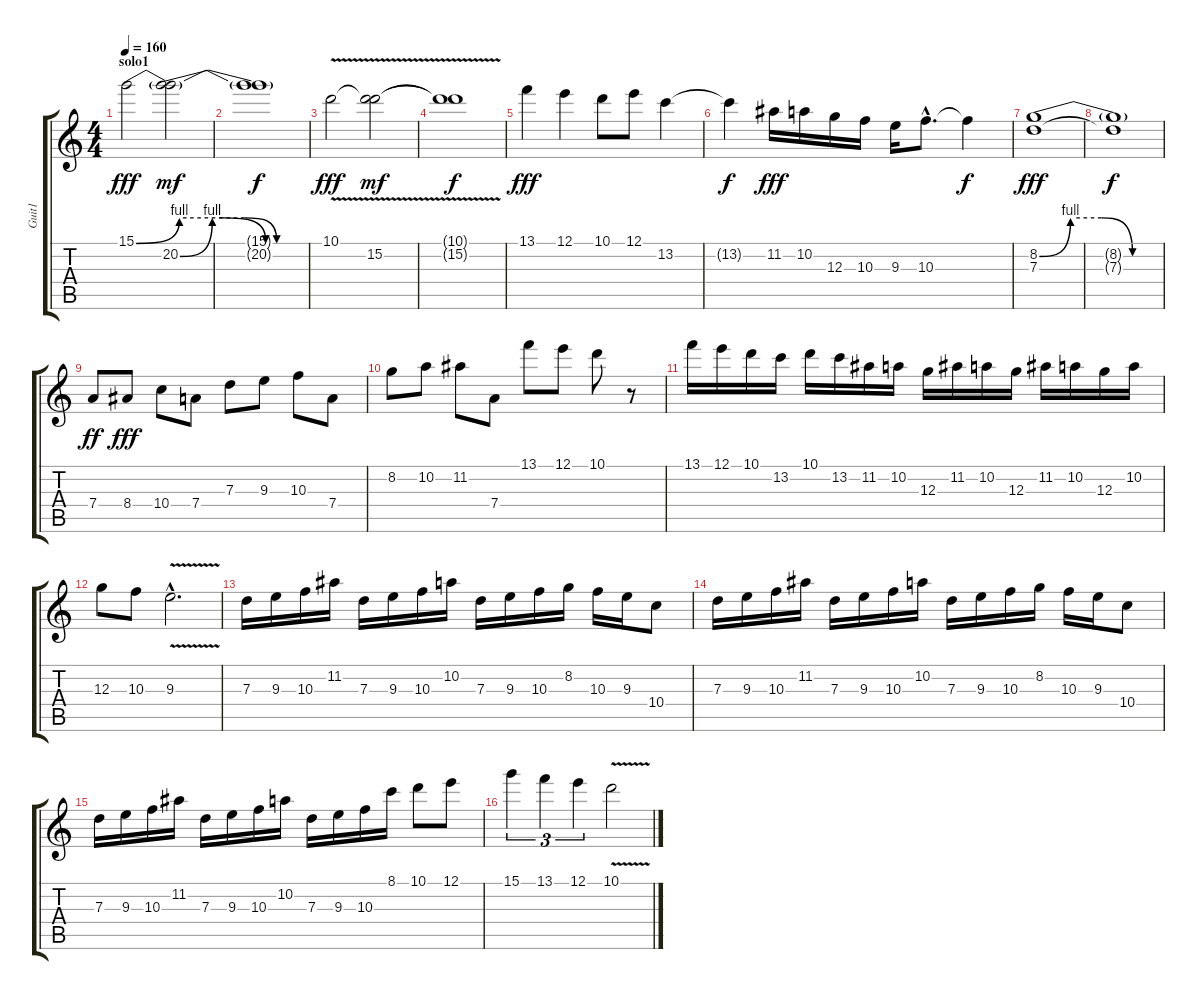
\track ("Guit1" "Guit1") {instrument overdrivenguitar}
\staff {score tabs}
\tuning (E4 B3 G3 D3 A2 E2) {hide}
\ts (4 4)
\section ("" "solo1")
\tempo 160
\clef g2
\ks c
15.1{be (custom 0 0 15 4 30 4 45 0 60 0)}.2{dy fff volume 13 balance 8} (15.1{t} 20.2{be (custom 0 0 15 4 30 4 45 0 60 0)}).2{dy mf} |
(15.1{t} 20.2{t}).1{dy f} |
10.1{v}.2{dy fff} (10.1{t} 15.2{v}).2{dy mf} |
(10.1{t} 15.2{t}).1{dy f} |
13.1.4{dy fff} 12.1.4 10.1.8 12.1.8 13.2.4 |
13.2{t}.4{dy f} 11.2.16{dy fff} 10.2.16 12.3.16 10.3.16 9.3.16 10.3{hac}.8{d} 10.3{t}.4{dy f} |
(8.2{be (custom 0 0 15 4 30 4 45 0 60 0)} 7.3).1{dy fff} |
(8.2{t} 7.3{t}).1{dy f} |
7.4.8{dy ff} 8.4.8{dy fff} 10.4.8 7.4.8 7.3.8 9.3.8 10.3.8 7.4.8 |
8.2.8 10.2.8 11.2.8 7.4.8 13.1.8 12.1.8 10.1.8 r.8 |
13.1.16 12.1.16 10.1.16 13.2.16 10.1.16 13.2.16 11.2.16 10.2.16 12.3.16 11.2.16 10.2.16 12.3.16 11.2.16 10.2.16 12.3.16 10.2.16 |
12.3.8 10.3.8 9.3{v hac}.2{d} |
7.3.16 9.3.16 10.3.16 11.2.16 7.3.16 9.3.16 10.3.16 10.2.16 7.3.16 9.3.16 10.3.16 8.2.16 10.3.16 9.3.16 10.4.8 |
7.3.16 9.3.16 10.3.16 11.2.16 7.3.16 9.3.16 10.3.16 10.2.16 7.3.16 9.3.16 10.3.16 8.2.16 10.3.16 9.3.16 10.4.8 |
7.3.16 9.3.16 10.3.16 11.2.16 7.3.16 9.3.16 10.3.16 10.2.16 7.3.16 9.3.16 10.3.16 8.1.16 10.1.8 12.1.8 |
15.1.4{tu (3 2)} 13.1.4{tu (3 2)} 12.1.4{tu (3 2)} 10.1{v}.2
